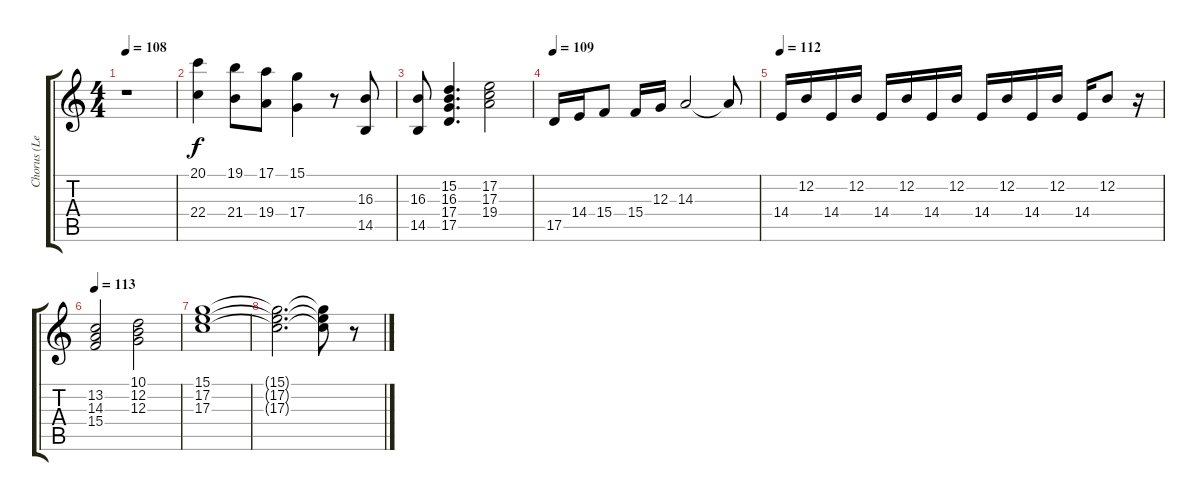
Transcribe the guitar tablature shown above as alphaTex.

\track ("Chorus (Left)" "Chorus (Le") {instrument choiraahs}
\staff {score tabs}
\tuning (E4 B3 G3 D3 A2 E2) {hide}
\ts (4 4)
\tempo 108
\clef g2
\ks c
r.1{dy f} |
(20.1 22.4).4 (19.1 21.4).8 (17.1 19.4).8 (15.1 17.4).4 r.8 (16.3 14.5).8 |
(16.3 14.5).8 (15.2 16.3 17.4 17.5).4{d} (17.2 17.3 19.4).2 |
\tempo 109
17.5.16 14.4.16 15.4.8 15.4.16 12.3.16 14.3.2 14.3{t}.8 |
\tempo 112
14.4.16{balance 0} 12.2.16{balance 2} 14.4.16{balance 4} 12.2.16{balance 5} 14.4.16{balance 5} 12.2.16{balance 6} 14.4.16{balance 6} 12.2.16{balance 7} 14.4.16{balance 8} 12.2.16{balance 9} 14.4.16{balance 10} 12.2.16{balance 10} 14.4.16{balance 11} 12.2.8{balance 12} r.16 |
\tempo 113
(13.2 14.3 15.4).2{balance 0} (10.1 12.2 12.3).2 |
(15.1 17.2 17.3).1 |
(15.1{t} 17.2{t} 17.3{t}).2{d} (15.1{t} 17.2{t} 17.3{t}).8 r.8
